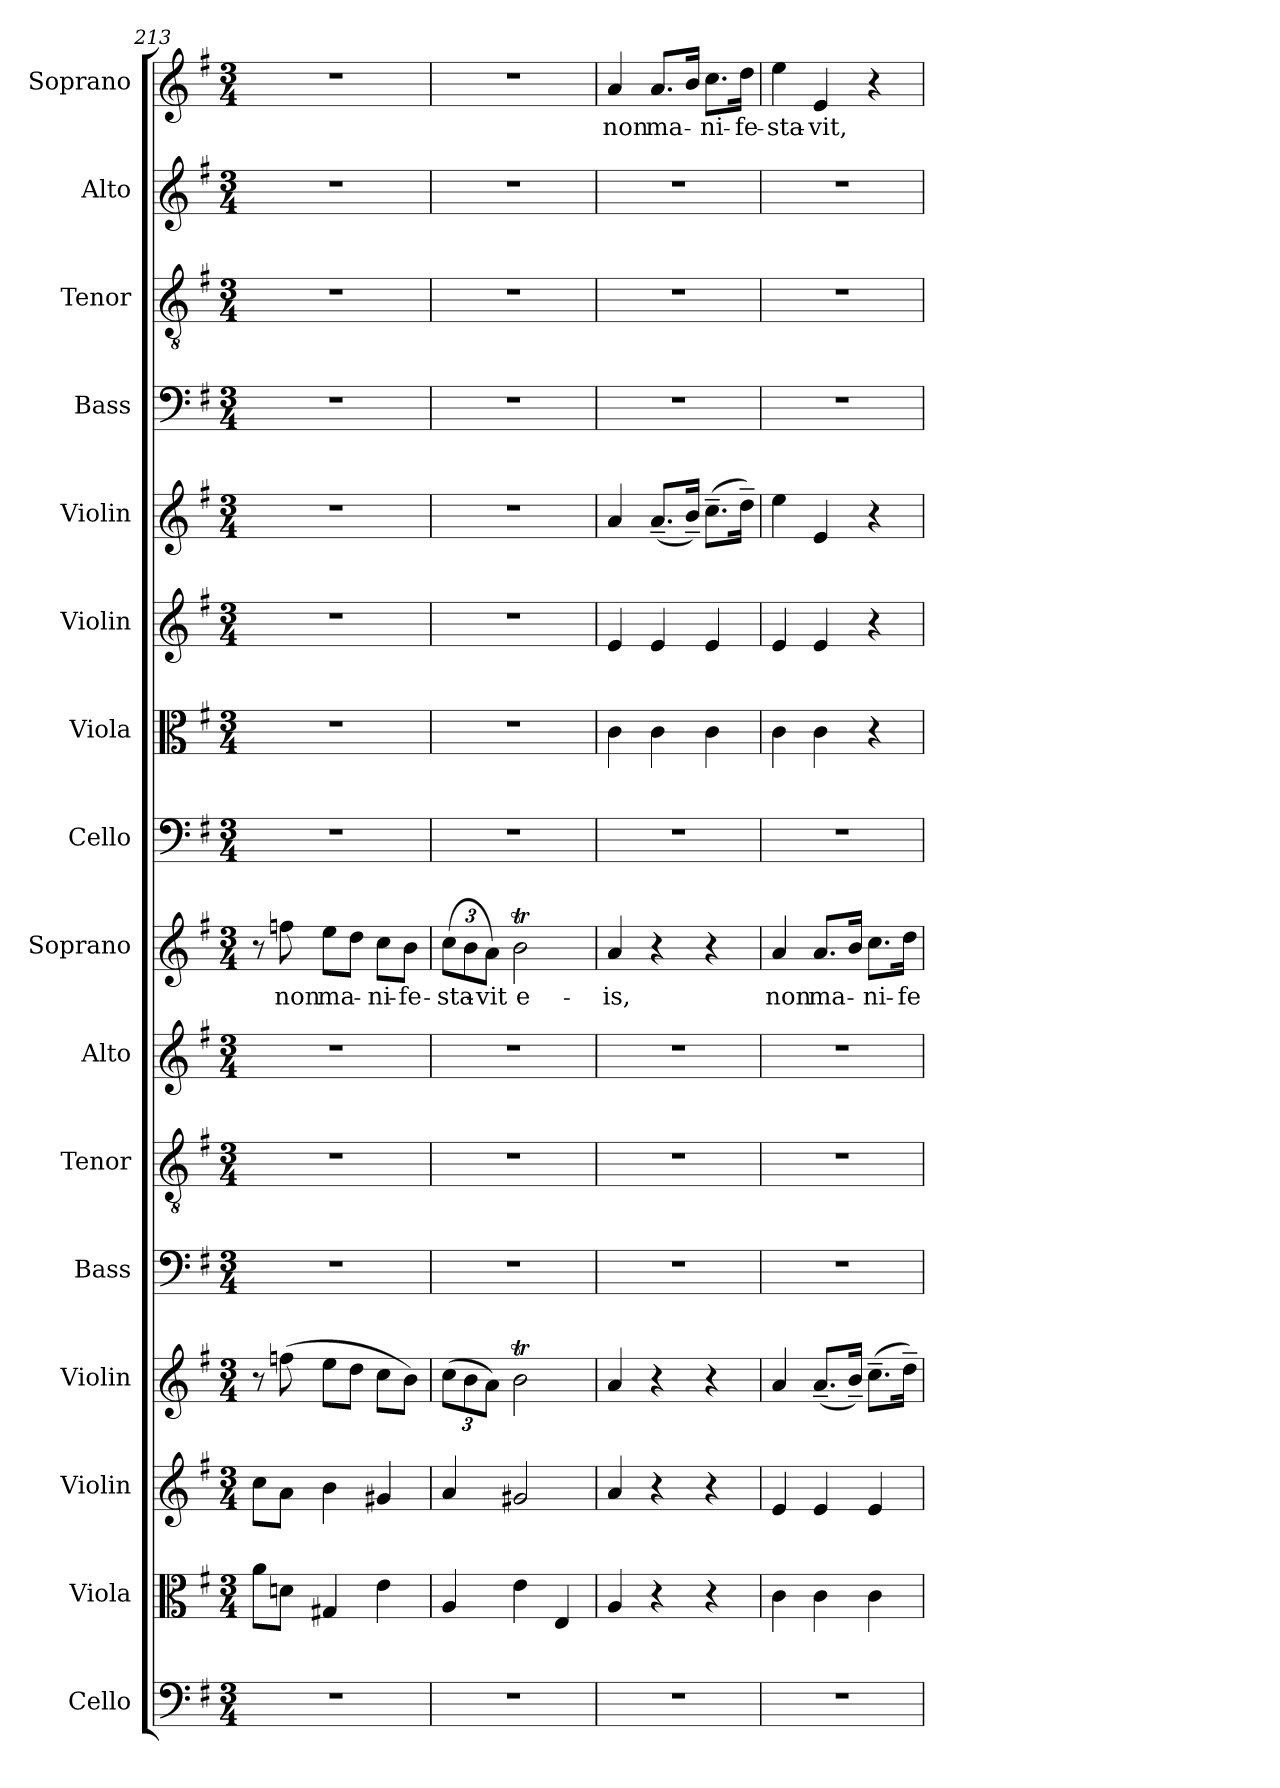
**kern	**kern	**kern	**kern	**kern	**kern	**kern	**kern	**text	**kern	**kern	**kern	**kern	**kern	**kern	**kern	**kern	**text
*part16	*part15	*part14	*part13	*part12	*part11	*part10	*part9	*part9	*part8	*part7	*part6	*part5	*part4	*part3	*part2	*part1	*part1
*staff16	*staff15	*staff14	*staff13	*staff12	*staff11	*staff10	*staff9	*staff9	*staff8	*staff7	*staff6	*staff5	*staff4	*staff3	*staff2	*staff1	*staff1
*I"Cello	*I"Viola	*I"Violin	*I"Violin	*I"Bass	*I"Tenor	*I"Alto	*I"Soprano	*	*I"Cello	*I"Viola	*I"Violin	*I"Violin	*I"Bass	*I"Tenor	*I"Alto	*I"Soprano	*
*	*I'Vla.	*I'Vln.	*I'Vln.	*I'B	*I'T	*I'A	*I'S	*	*	*I'Vla.	*I'Vln.	*I'Vln.	*I'B	*I'T	*I'A	*I'S	*
*clefF4	*clefC3	*clefG2	*clefG2	*clefF4	*clefGv2	*clefG2	*clefG2	*	*clefF4	*clefC3	*clefG2	*clefG2	*clefF4	*clefGv2	*clefG2	*clefG2	*
*k[f#]	*k[f#]	*k[f#]	*k[f#]	*k[f#]	*k[f#]	*k[f#]	*k[f#]	*	*k[f#]	*k[f#]	*k[f#]	*k[f#]	*k[f#]	*k[f#]	*k[f#]	*k[f#]	*
*e:	*e:	*e:	*e:	*e:	*e:	*e:	*e:	*	*e:	*e:	*e:	*e:	*e:	*e:	*e:	*e:	*
*M3/4	*M3/4	*M3/4	*M3/4	*M3/4	*M3/4	*M3/4	*M3/4	*	*M3/4	*M3/4	*M3/4	*M3/4	*M3/4	*M3/4	*M3/4	*M3/4	*
=213	=213	=213	=213	=213	=213	=213	=213	=213	=213	=213	=213	=213	=213	=213	=213	=213	=213
2.r	8a\L	8cc\L	8r	2.r	2.r	2.r	8r	.	2.r	2.r	2.r	2.r	2.r	2.r	2.r	2.r	.
!	!	!	!	!	!	!	!	!LO:LY:b	!	!	!	!	!	!	!	!	!
.	8dn\J	8a\J	(>8ffn\	.	.	.	8ffn\	non	.	.	.	.	.	.	.	.	.
!	!	!	!	!	!	!	!	!LO:LY:b	!	!	!	!	!	!	!	!	!
.	4G#X/	4b\	8ee\L	.	.	.	8ee\L	ma-	.	.	.	.	.	.	.	.	.
.	.	.	8dd\J	.	.	.	8dd\J	.	.	.	.	.	.	.	.	.	.
!	!	!	!	!	!	!	!	!LO:LY:b	!	!	!	!	!	!	!	!	!
.	4e\	4g#X/	8cc\L	.	.	.	8cc\L	-ni-	.	.	.	.	.	.	.	.	.
!	!	!	!	!	!	!	!	!LO:LY:b	!	!	!	!	!	!	!	!	!
.	.	.	8b\J)	.	.	.	8b\J	-fe-	.	.	.	.	.	.	.	.	.
=214	=214	=214	=214	=214	=214	=214	=214	=214	=214	=214	=214	=214	=214	=214	=214	=214	=214
!	!	!	!	!	!	!	!	!LO:LY:b	!	!	!	!	!	!	!	!	!
2.r	4A/	4a/	(>12cc\L	2.r	2.r	2.r	(>12cc\L	-sta-	2.r	2.r	2.r	2.r	2.r	2.r	2.r	2.r	.
.	.	.	12b\	.	.	.	12b\	.	.	.	.	.	.	.	.	.	.
!	!	!	!	!	!	!	!	!LO:LY:b	!	!	!	!	!	!	!	!	!
.	.	.	12a\J)	.	.	.	12a\J)	-vit	.	.	.	.	.	.	.	.	.
!	!	!	!	!	!	!	!	!LO:LY:b	!	!	!	!	!	!	!	!	!
.	4e\	2g#X/	2bt\	.	.	.	2bt\	e-	.	.	.	.	.	.	.	.	.
.	4E/	.	.	.	.	.	.	.	.	.	.	.	.	.	.	.	.
=215	=215	=215	=215	=215	=215	=215	=215	=215	=215	=215	=215	=215	=215	=215	=215	=215	=215
!	!	!	!	!	!	!	!	!LO:LY:b	!	!	!	!	!	!	!	!	!
!	!	!	!	!	!	!	!	!	!	!	!	!	!	!	!	!	!LO:LY:b
2.r	4A/	4a/	4a/	2.r	2.r	2.r	4a/	-is,	2.r	4c\	4e/	4a/	2.r	2.r	2.r	4a/	non
!	!	!	!	!	!	!	!	!	!	!	!	!	!	!	!	!	!LO:LY:b
.	4r	4r	4r	.	.	.	4r	.	.	4c\	4e/	(<8.a~</L	.	.	.	8.a/L	ma-
.	.	.	.	.	.	.	.	.	.	.	.	16b~</Jk)	.	.	.	16b/Jk	.
!	!	!	!	!	!	!	!	!	!	!	!	!	!	!	!	!	!LO:LY:b
.	4r	4r	4r	.	.	.	4r	.	.	4c\	4e/	(>8.cc~>\L	.	.	.	8.cc\L	-ni-
!	!	!	!	!	!	!	!	!	!	!	!	!	!	!	!	!	!LO:LY:b
.	.	.	.	.	.	.	.	.	.	.	.	16dd~>\Jk)	.	.	.	16dd\Jk	-fe-
!!LO:LB:g=z
=216	=216	=216	=216	=216	=216	=216	=216	=216	=216	=216	=216	=216	=216	=216	=216	=216	=216
!	!	!	!	!	!	!	!	!LO:LY:b	!	!	!	!	!	!	!	!	!
!	!	!	!	!	!	!	!	!	!	!	!	!	!	!	!	!	!LO:LY:b
2.r	4c\	4e/	4a/	2.r	2.r	2.r	4a/	non	2.r	4c\	4e/	4ee\	2.r	2.r	2.r	4ee\	-sta-
!	!	!	!	!	!	!	!	!LO:LY:b	!	!	!	!	!	!	!	!	!
!	!	!	!	!	!	!	!	!	!	!	!	!	!	!	!	!	!LO:LY:b
.	4c\	4e/	(<8.a~</L	.	.	.	8.a/L	ma-	.	4c\	4e/	4e/	.	.	.	4e/	-vit,
.	.	.	16b~</Jk)	.	.	.	16b/Jk	.	.	.	.	.	.	.	.	.	.
!	!	!	!	!	!	!	!	!LO:LY:b	!	!	!	!	!	!	!	!	!
.	4c\	4e/	(>8.cc~>\L	.	.	.	8.cc\L	-ni-	.	4r	4r	4r	.	.	.	4r	.
!	!	!	!	!	!	!	!	!LO:LY:b	!	!	!	!	!	!	!	!	!
.	.	.	16dd~>\Jk)	.	.	.	16dd\Jk	-fe-	.	.	.	.	.	.	.	.	.
=	=	=	=	=	=	=	=	=	=	=	=	=	=	=	=	=	=
*-	*-	*-	*-	*-	*-	*-	*-	*-	*-	*-	*-	*-	*-	*-	*-	*-	*-
